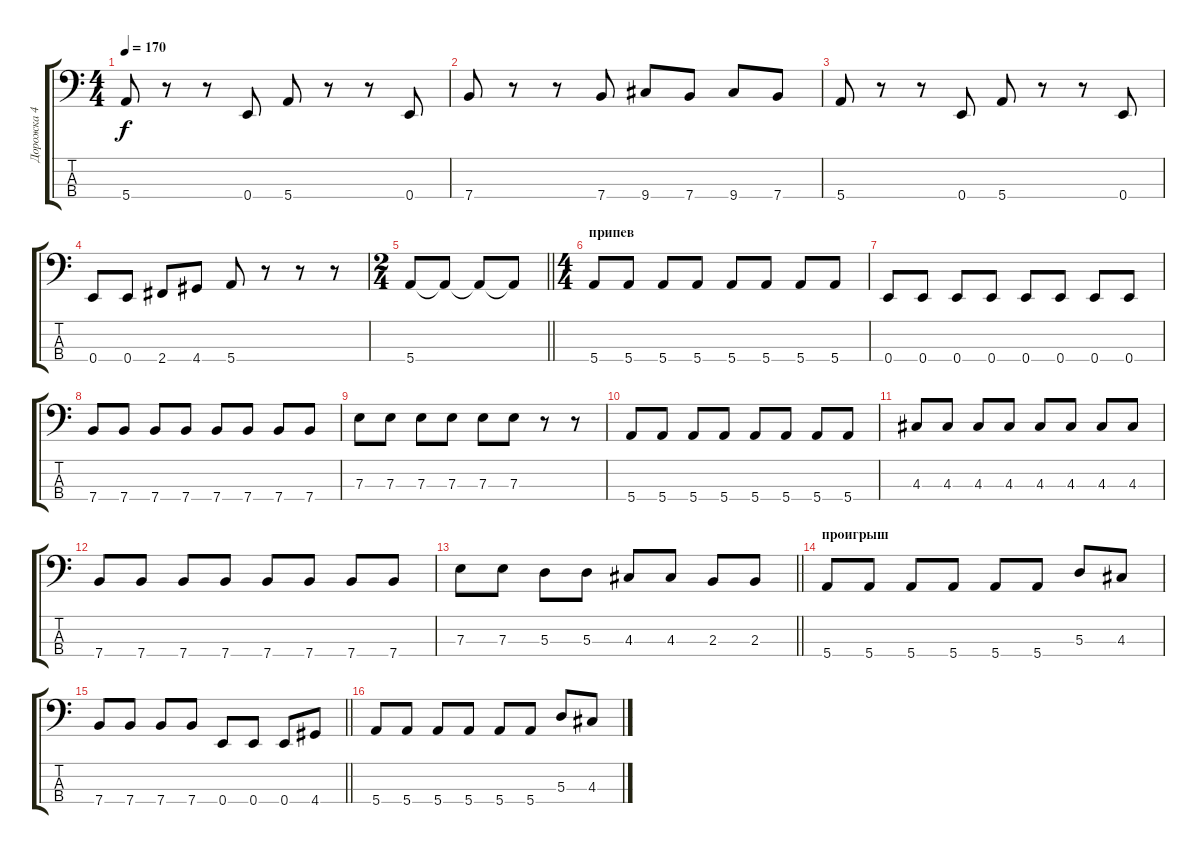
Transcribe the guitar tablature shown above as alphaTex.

\track ("Дорожка 4" "Дорожка 4") {solo instrument electricbasspick}
\staff {score tabs}
\tuning (G2 D2 A1 E1) {hide}
\ts (4 4)
\tempo 170
\clef f4
\ks c
5.4.8{dy f} r.8 r.8 0.4.8 5.4.8 r.8 r.8 0.4.8 |
7.4.8 r.8 r.8 7.4.8 9.4.8 7.4.8 9.4.8 7.4.8 |
5.4.8 r.8 r.8 0.4.8 5.4.8 r.8 r.8 0.4.8 |
0.4.8 0.4.8 2.4.8 4.4.8 5.4.8 r.8 r.8 r.8 |
\ts (2 4)
\barLineRight lightlight
5.4.8 5.4{t}.8 5.4{t}.8 5.4{t}.8 |
\ts (4 4)
\section ("" "припев")
5.4.8 5.4.8 5.4.8 5.4.8 5.4.8 5.4.8 5.4.8 5.4.8 |
0.4.8 0.4.8 0.4.8 0.4.8 0.4.8 0.4.8 0.4.8 0.4.8 |
7.4.8 7.4.8 7.4.8 7.4.8 7.4.8 7.4.8 7.4.8 7.4.8 |
7.3.8 7.3.8 7.3.8 7.3.8 7.3.8 7.3.8 r.8 r.8 |
5.4.8 5.4.8 5.4.8 5.4.8 5.4.8 5.4.8 5.4.8 5.4.8 |
4.3.8 4.3.8 4.3.8 4.3.8 4.3.8 4.3.8 4.3.8 4.3.8 |
7.4.8 7.4.8 7.4.8 7.4.8 7.4.8 7.4.8 7.4.8 7.4.8 |
\barLineRight lightlight
7.3.8 7.3.8 5.3.8 5.3.8 4.3.8 4.3.8 2.3.8 2.3.8 |
\section ("" "проигрыш")
5.4.8 5.4.8 5.4.8 5.4.8 5.4.8 5.4.8 5.3.8 4.3.8 |
\barLineRight lightlight
7.4.8 7.4.8 7.4.8 7.4.8 0.4.8 0.4.8 0.4.8 4.4.8 |
5.4.8 5.4.8 5.4.8 5.4.8 5.4.8 5.4.8 5.3.8 4.3.8
